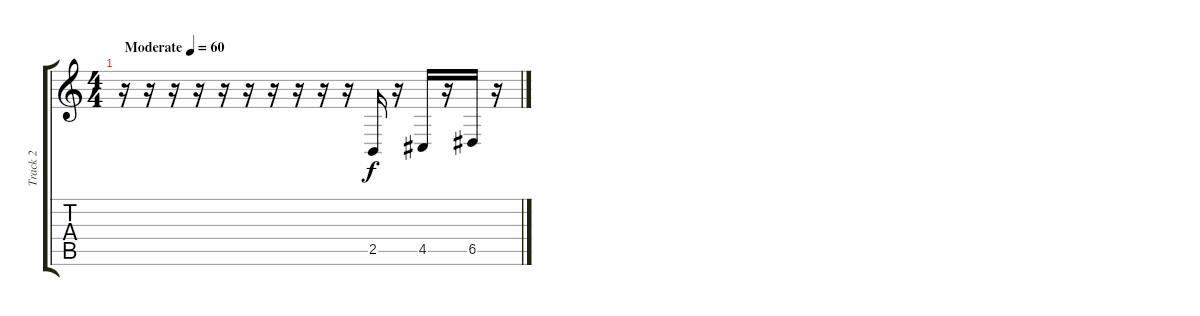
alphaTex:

\track ("Track 2" "Track 2") {instrument acousticgrandpiano}
\staff {score tabs}
\tuning (E4 B3 G3 D3 A2 E2) {hide}
\ts (4 4)
\tempo (60 "Moderate")
\clef g2
\ks c
r.16{dy f instrument acousticgrandpiano} r.16 r.16 r.16 r.16 r.16 r.16 r.16 r.16 r.16 2.5.16 r.16 4.5.16 r.16 6.5.16 r.16
